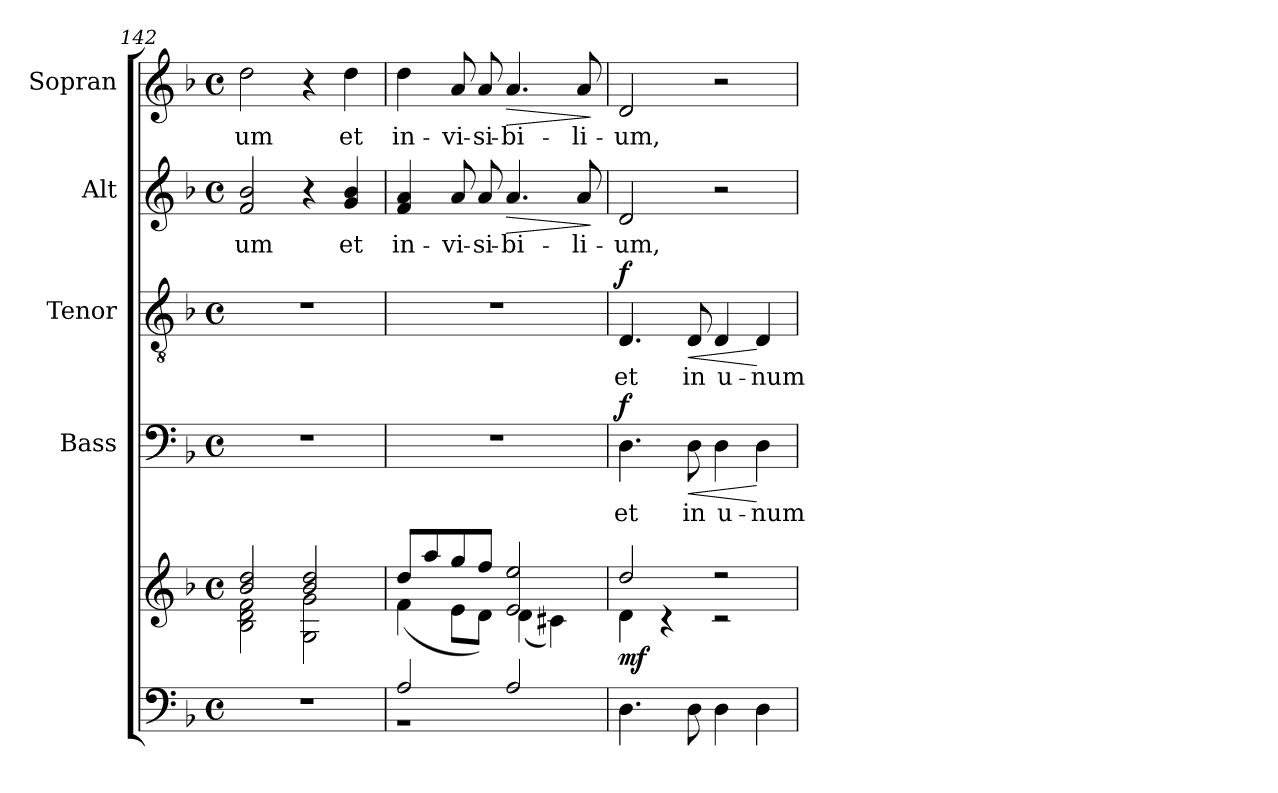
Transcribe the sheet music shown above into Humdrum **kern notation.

**kern	**kern	**dynam	**kern	**text	**dynam	**kern	**text	**dynam	**kern	**text	**dynam	**kern	**text	**dynam
*part5	*part5	*part5	*part4	*part4	*part4	*part3	*part3	*part3	*part2	*part2	*part2	*part1	*part1	*part1
*staff6	*staff5	*staff5/6	*staff4	*staff4	*staff4	*staff3	*staff3	*staff3	*staff2	*staff2	*staff2	*staff1	*staff1	*staff1
*	*	*	*I"Bass	*	*	*I"Tenor	*	*	*I"Alt	*	*	*I"Sopran	*	*
*	*	*	*I'B.	*	*	*I'T.	*	*	*I'A.	*	*	*I'S.	*	*
*clefF4	*clefG2	*	*clefF4	*	*	*clefGv2	*	*	*clefG2	*	*	*clefG2	*	*
*k[b-]	*k[b-]	*	*k[b-]	*	*	*k[b-]	*	*	*k[b-]	*	*	*k[b-]	*	*
*F:	*F:	*	*F:	*	*	*F:	*	*	*F:	*	*	*F:	*	*
*M4/4	*M4/4	*	*M4/4	*	*	*M4/4	*	*	*M4/4	*	*	*M4/4	*	*
*met(c)	*met(c)	*	*met(c)	*	*	*met(c)	*	*	*met(c)	*	*	*met(c)	*	*
=142	=142	=142	=142	=142	=142	=142	=142	=142	=142	=142	=142	=142	=142	=142
*	*^	*	*	*	*	*	*	*	*	*	*	*	*	*
!	!	!	!	!	!	!	!	!	!	!	!LO:LY:b	!	!	!LO:LY:b	!
1r	2b-/ 2dd/	2B-\ 2d\ 2f\	.	1r	.	.	1r	.	.	2f/ 2b-/	-um	.	2dd\	-um	.
.	2b-/ 2dd/	2G\ 2g\	.	.	.	.	.	.	.	4r	.	.	4r	.	.
!	!	!	!	!	!	!	!	!	!	!	!LO:LY:b	!	!	!LO:LY:b	!
.	.	.	.	.	.	.	.	.	.	4g/ 4b-/	et	.	4dd\	et	.
!!LO:LB:g=z
=143	=143	=143	=143	=143	=143	=143	=143	=143	=143	=143	=143	=143	=143	=143	=143
*^	*	*	*	*	*	*	*	*	*	*	*	*	*	*	*
!	!	!	!	!	!	!	!	!	!	!	!	!LO:LY:b	!	!	!LO:LY:b	!
2A/	1rBB	8dd/L	(<4f\	.	1r	.	.	1r	.	.	4f/ 4a/	in-	.	4dd\	in-	.
.	.	8aa/	.	.	.	.	.	.	.	.	.	.	.	.	.	.
!	!	!	!	!	!	!	!	!	!	!	!	!LO:LY:b	!	!	!LO:LY:b	!
.	.	8gg/	8e\L	.	.	.	.	.	.	.	8a/	-vi-	.	8a/	-vi-	.
!	!	!	!	!	!	!	!	!	!	!	!	!LO:LY:b	!	!	!LO:LY:b	!
.	.	8ff/J	8d\J)	.	.	.	.	.	.	.	8a/	-si-	.	8a/	-si-	.
!	!	!	!	!	!	!	!	!	!	!	!	!LO:LY:b	!LO:HP:b	!	!LO:LY:b	!LO:HP:b
2A/	.	2e/ 2ee/	(<4d\	.	.	.	.	.	.	.	4.a/	-bi-	>	4.a/	-bi-	>
.	.	.	4c#X\)	.	.	.	.	.	.	.	.	.	.	.	.	.
!	!	!	!	!	!	!	!	!	!	!	!	!LO:LY:b	!	!	!LO:LY:b	!
.	.	.	.	.	.	.	.	.	.	.	8a/	-li-	.	8a/	-li-	.
*v	*v	*	*	*	*	*	*	*	*	*	*	*	*	*	*	*
*	*v	*v	*	*	*	*	*	*	*	*	*	*	*	*	*
.	.	.	.	.	.	.	.	.	.	.	]	.	.	]
=144	=144	=144	=144	=144	=144	=144	=144	=144	=144	=144	=144	=144	=144	=144
*	*^	*	*	*	*	*	*	*	*	*	*	*	*	*
!	!	!	!LO:DY:b	!	!LO:LY:b	!LO:DY:a	!	!LO:LY:b	!LO:DY:a	!	!LO:LY:b	!	!	!LO:LY:b	!
4.D\	2dd/	4d\	mf	4.D\	et	f	4.D/	et	f	2d/	-um,	.	2d/	-um,	.
.	.	4rc	.	.	.	.	.	.	.	.	.	.	.	.	.
!	!	!	!	!	!LO:LY:b	!LO:HP:b	!	!LO:LY:b	!LO:HP:b	!	!	!	!	!	!
8D\	.	.	.	8D\	in	<	8D/	in	<	.	.	.	.	.	.
!	!	!	!	!	!LO:LY:b	!	!	!LO:LY:b	!	!	!	!	!	!	!
4D\	2r	2r	.	4D\	u-	.	4D/	u-	.	2r	.	.	2r	.	.
!	!	!	!	!	!LO:LY:b	!	!	!LO:LY:b	!	!	!	!	!	!	!
4D\	.	.	.	4D\	-num	[	4D/	-num	[	.	.	.	.	.	.
*	*v	*v	*	*	*	*	*	*	*	*	*	*	*	*	*
=	=	=	=	=	=	=	=	=	=	=	=	=	=	=
*-	*-	*-	*-	*-	*-	*-	*-	*-	*-	*-	*-	*-	*-	*-
